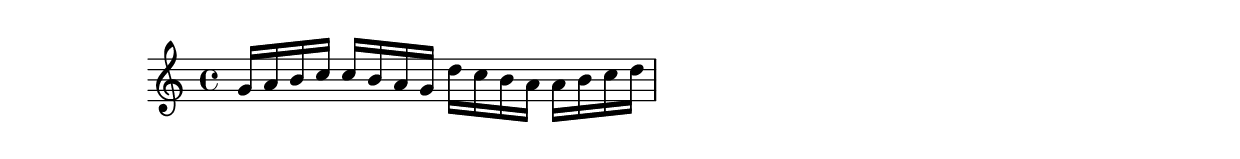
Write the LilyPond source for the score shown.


\version "2.7.39"
\header { texidoc = "@cindex Beam Damp
Beams are less steep than the notes they encompass. " }
\layout{
  ragged-right = ##t
}

\relative c''{
  %%		\stemUp
  %%		 a16[ b b c]
  %%		 c[ b b a]
  %%		\stemDown
  %%		 c[ b b a]
  %%		 a[ b b c]
  \stemUp
  g16[ a b c]
  c[ b a g]
  \stemDown
  d'[ c b a]
  a[ b c d]
}


